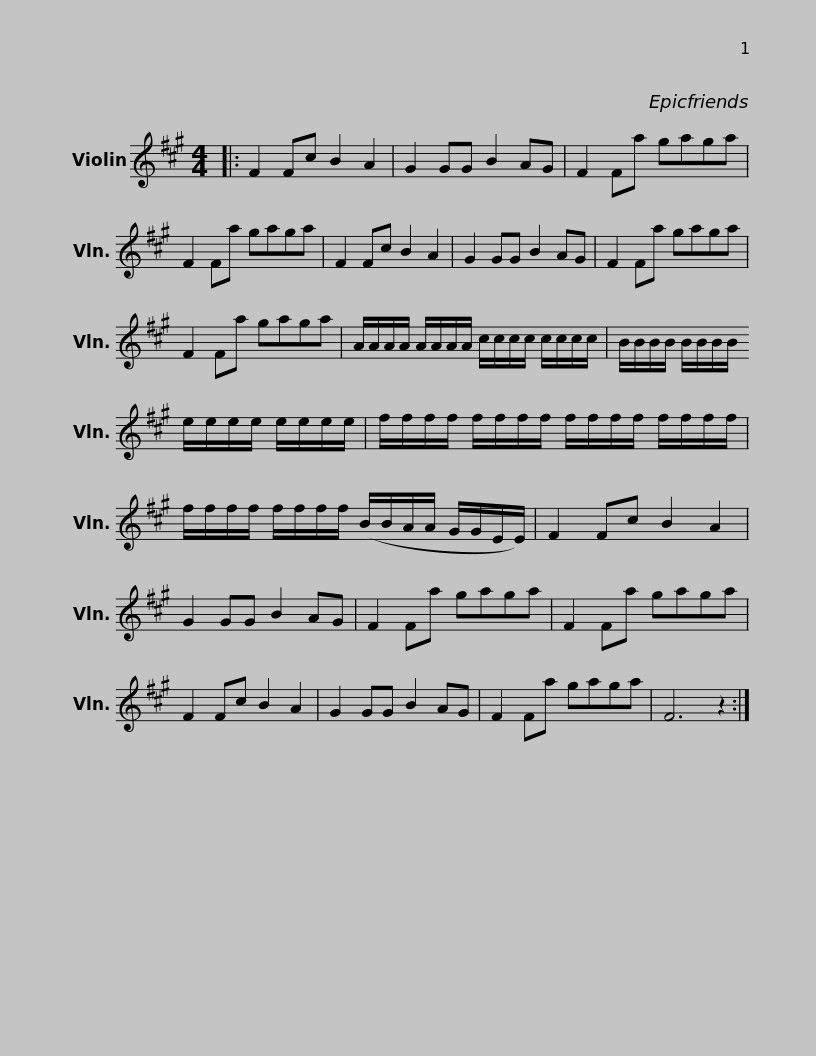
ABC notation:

X:1
L:1/8
M:4/4
I:linebreak $
K:A
V:1 treble
V:1
|: F2 Fc B2 A2 | G2 GG B2 AG | F2 Fa gaga | F2 Fa gaga |$ F2 Fc B2 A2 | %5
 G2 GG B2 AG | F2 Fa gaga | F2 Fa gaga |$ A/A/A/A/ A/A/A/A/ c/c/c/c/ c/c/c/c/ | B/B/B/B/ B/B/B/B/ e/e/e/e/ e/e/e/e/ |$ %10
 f/f/f/f/ f/f/f/f/ f/f/f/f/ f/f/f/f/ | f/f/f/f/ f/f/f/f/ (B/B/A/A/ G/G/E/E/) |$ F2 Fc B2 A2 | G2 GG B2 AG | F2 Fa gaga | %15
 F2 Fa gaga |$ F2 Fc B2 A2 | G2 GG B2 AG | F2 Fa gaga | F6 z2 :| %20
